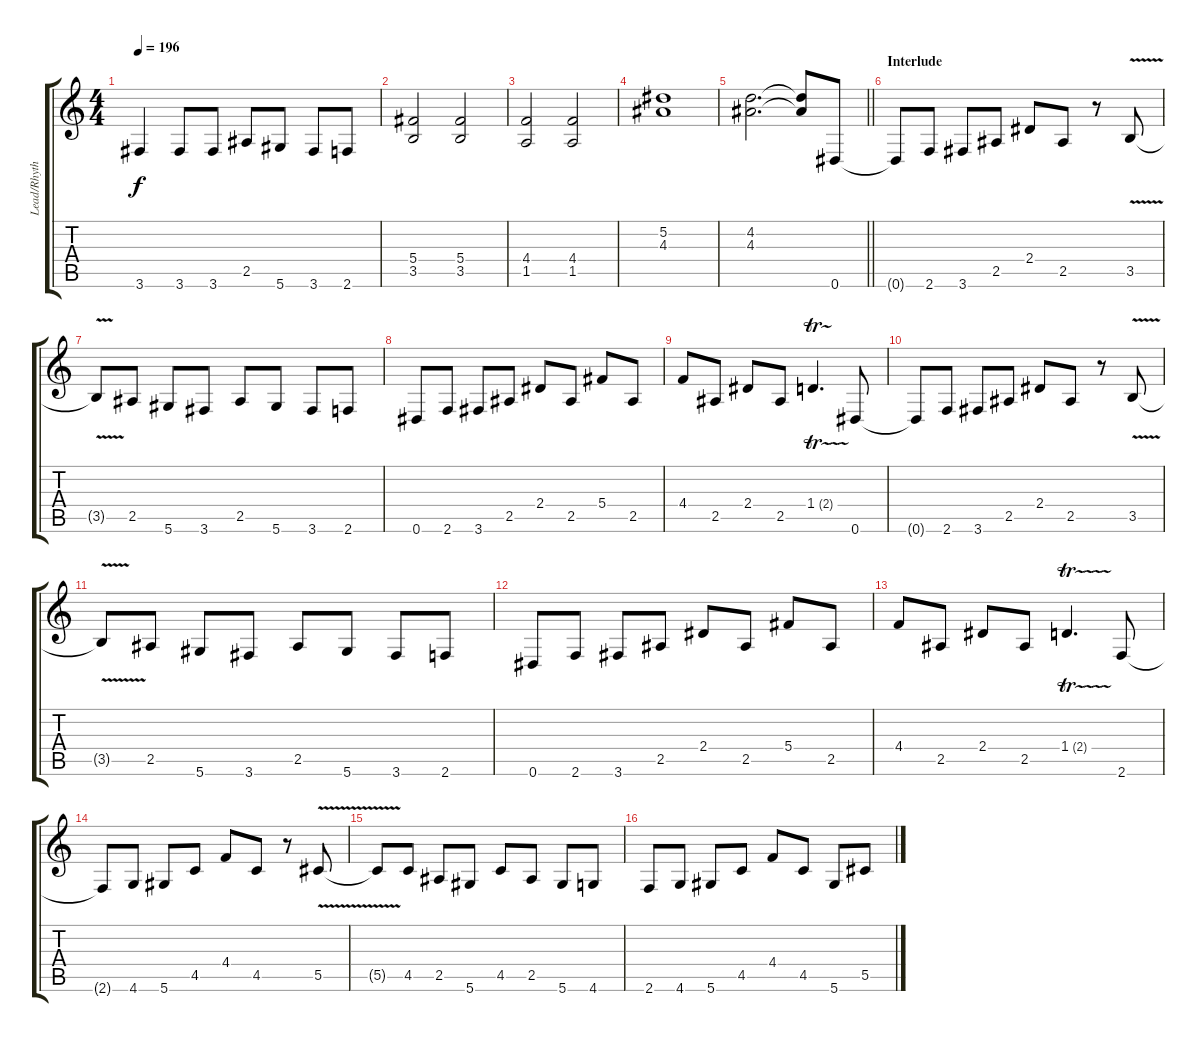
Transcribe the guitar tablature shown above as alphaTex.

\track ("Lead/Rhythm Guitar" "Lead/Rhyth") {instrument distortionguitar}
\staff {score tabs}
\tuning (Eb4 Bb3 Gb3 Db3 Ab2 Eb2) {hide}
\ts (4 4)
\tempo 196
\clef g2
\ks c
3.6.4{dy f} 3.6.8 3.6.8 2.5.8 5.6.8 3.6.8 2.6.8 |
(5.4 3.5).2 (5.4 3.5).2 |
(4.4 1.5).2 (4.4 1.5).2 |
(5.2 4.3).1 |
\barLineRight lightlight
(4.2 4.3).2{d} (4.2{t} 4.3{t}).8 0.6.8 |
\section ("" "Interlude")
0.6{t}.8 2.6.8 3.6.8 2.5.8 2.4.8 2.5.8 r.8 3.5{v}.8 |
3.5{t}.8 2.5.8 5.6.8 3.6.8 2.5.8 5.6.8 3.6.8 2.6.8 |
0.6.8 2.6.8 3.6.8 2.5.8 2.4.8 2.5.8 5.4.8 2.5.8 |
4.4.8 2.5.8 2.4.8 2.5.8 1.4{tr (2 16)}.4{d} 0.6.8 |
0.6{t}.8 2.6.8 3.6.8 2.5.8 2.4.8 2.5.8 r.8 3.5{v}.8 |
3.5{t}.8 2.5.8 5.6.8 3.6.8 2.5.8 5.6.8 3.6.8 2.6.8 |
0.6.8 2.6.8 3.6.8 2.5.8 2.4.8 2.5.8 5.4.8 2.5.8 |
4.4.8 2.5.8 2.4.8 2.5.8 1.4{tr (2 16)}.4{d} 2.6.8 |
2.6{t}.8 4.6.8 5.6.8 4.5.8 4.4.8 4.5.8 r.8 5.5{v}.8 |
5.5{t}.8 4.5.8 2.5.8 5.6.8 4.5.8 2.5.8 5.6.8 4.6.8 |
2.6.8 4.6.8 5.6.8 4.5.8 4.4.8 4.5.8 5.6.8 5.5.8
